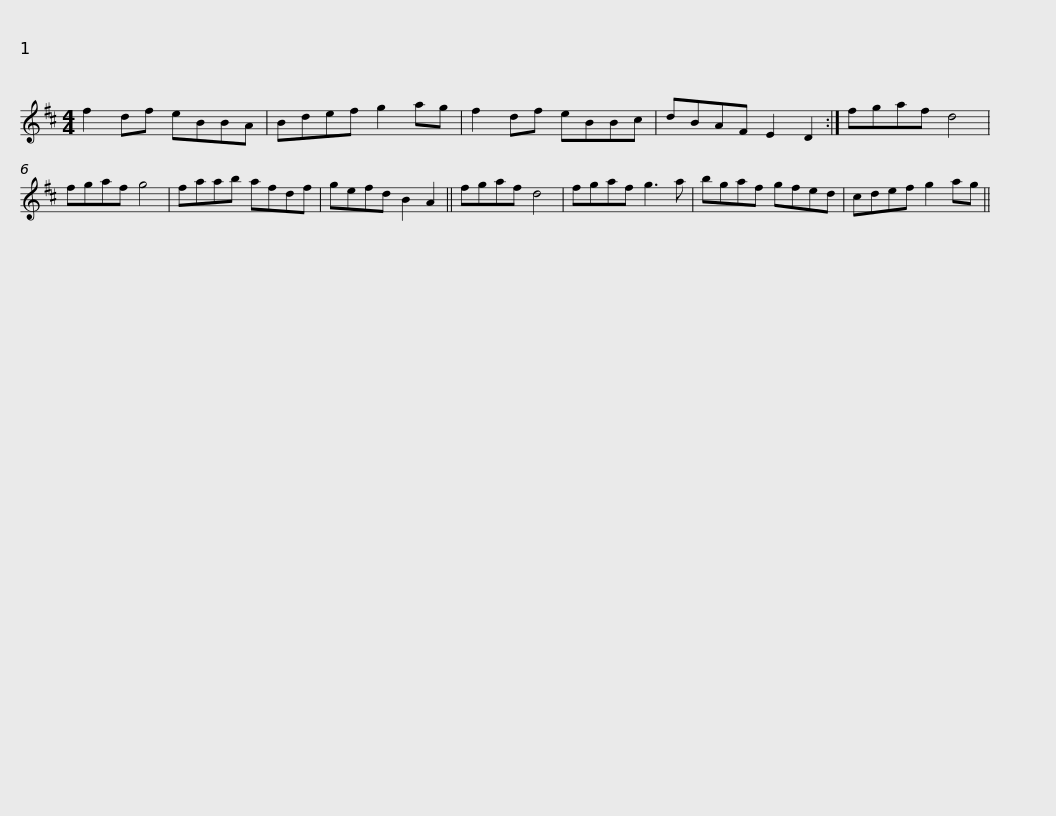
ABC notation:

X:1
L:1/8
M:4/4
I:linebreak $
K:D
V:1 treble
V:1
 f2 df eBBA | Bdef g2 ag | f2 df eBBc | dBAF E2 D2 :| fgaf d4 | %5
 fgaf g4 |$ faab afdf | gefd B2 A2 || fgaf d4 | fgaf g3 a | %10
 bgaf gfed | cdef g2 ag || %12
